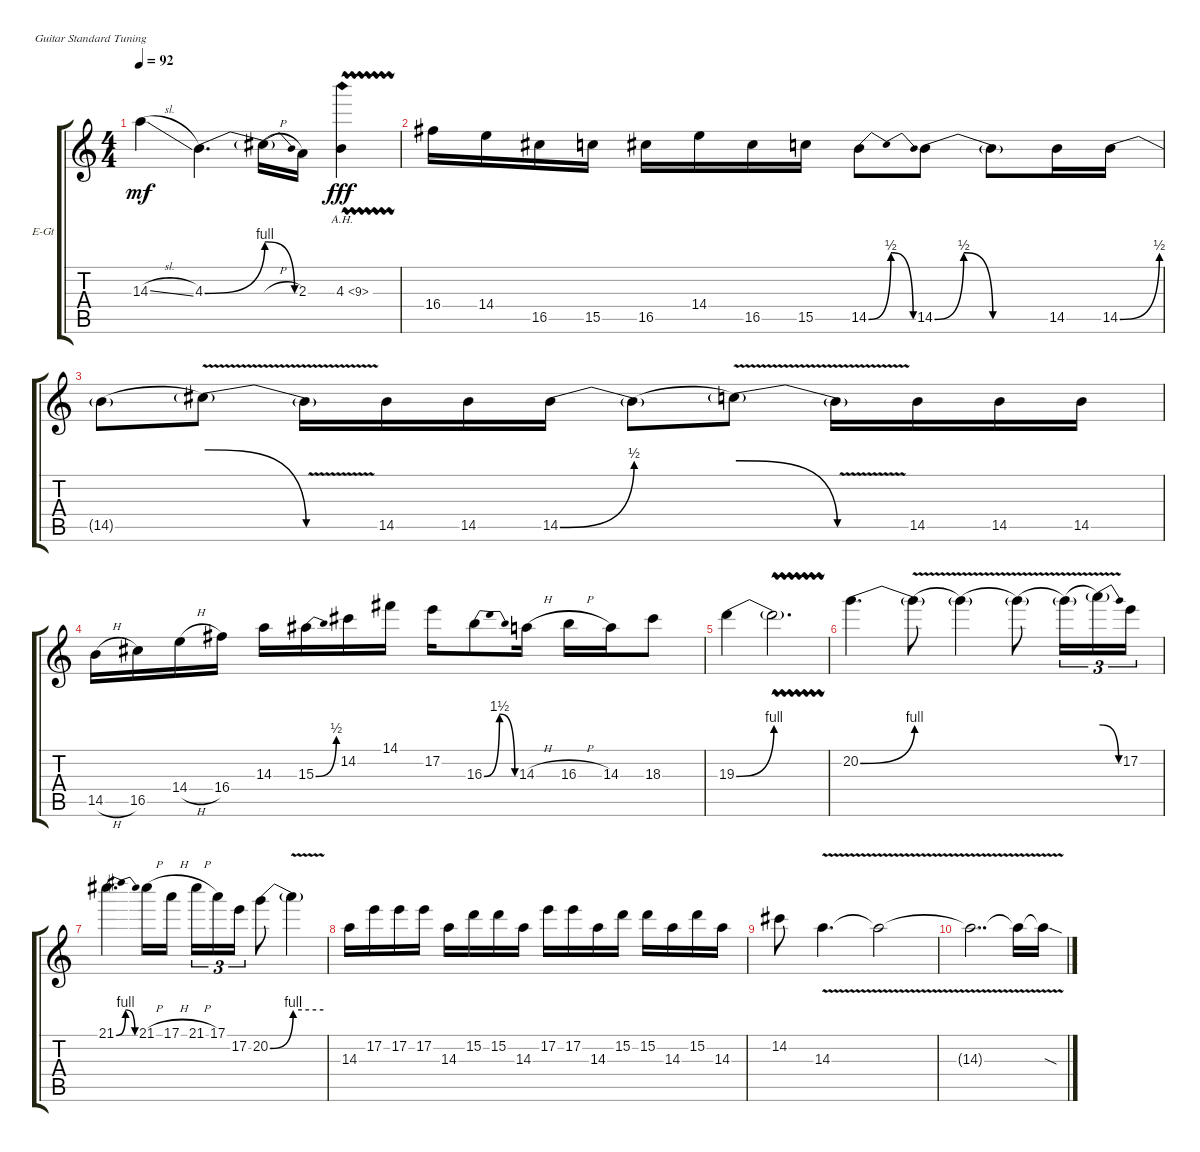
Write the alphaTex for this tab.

\bracketExtendMode groupsimilarinstruments
\firstSystemTrackNameOrientation horizontal
\otherSystemsTrackNameOrientation horizontal
\track ("Lead Guitar 1" "E-Gt") {instrument distortionguitar}
\staff {score tabs}
\tuning (E4 B3 G3 D3 A2 E2)
\ts (4 4)
\tempo 92
\clef g2
\ks c
14.3{sl}.4{dy mf} 4.3{be (bend 0 0 15 4)}.4{d} 4.3{be (release 0 4 15 0) h t}.16 2.3.16 4.3{ah 5 vw}.4{dy fff} |
16.4.16 14.4.16 16.5.16 15.5.16 16.5.16 14.4.16 16.5.16 15.5.16 14.5{be (bendrelease 0 0 29.4 2 29.4 2 59.4 0)}.8 14.5{be (bendrelease 0 0 29.4 2 29.4 2 59.4 0)}.8 14.5{be (hold 0 0 60 0) t}.8 14.5.16 14.5{be (bend 0 0 16.2 2)}.16 |
14.5{be (hold 0 0 60 0) t}.8 14.5{be (release 0 4 15 0) v t}.8 14.5{v t}.16 14.5.16 14.5.16 14.5{be (bend 0 0 16.8 2)}.16 14.5{be (hold 0 0 60 0) t}.8 14.5{be (release 0 2 15 0) v t}.8 14.5{v t}.16 14.5.16 14.5.16 14.5.16 |
14.5{h}.16 16.5.16 14.4{h}.16 16.4.16 14.3.16 15.3{be (bend 0 0 17.4 2)}.16 14.2.16 14.1.16 17.2.16 16.3{be (bendrelease 0 0 29.4 6 29.4 6 59.4 0)}.8 14.3{h}.16 16.3{h}.16 14.3.16 18.3.8 |
19.3{be (bend 0 0 59.4 4)}.4 19.3{be (hold 0 0 60 0) vw t}.2{d} |
20.2{be (bend 0 0 15 4)}.4{d} 20.2{be (hold 0 0 60 0) v t}.8 20.2{be (hold 0 0 60 0) v t}.4 20.2{be (hold 0 0 60 0) v t}.8 20.2{be (hold 0 0 60 0) v t}.16{tu (3 2)} 20.2{be (release 0 4 15 0) t}.16{tu (3 2)} 17.2.16{tu (3 2)} |
21.1{be (bendrelease 0 0 55.199999999999996 4 56.4 4 59.4 0)}.4{d} 21.1{h}.16 17.1{h}.16 21.1{h}.16{tu (3 2)} 17.1.16{tu (3 2)} 17.2.16{tu (3 2)} 20.2{be (bend 0 0 15 4)}.8 20.2{be (hold 0 4 60 4) v t}.4 |
14.3.16 17.2.16 17.2.16 17.2.16 14.3.16 15.2.16 15.2.16 14.3.16 17.2.16 17.2.16 14.3.16 15.2.16 15.2.16 14.3.16 15.2.16 14.3.16 |
14.2.8 14.3{v}.4{d} 14.3{v t}.2 |
14.3{v t}.2{dd} 14.3{v t}.16 14.3{sod t}.16
